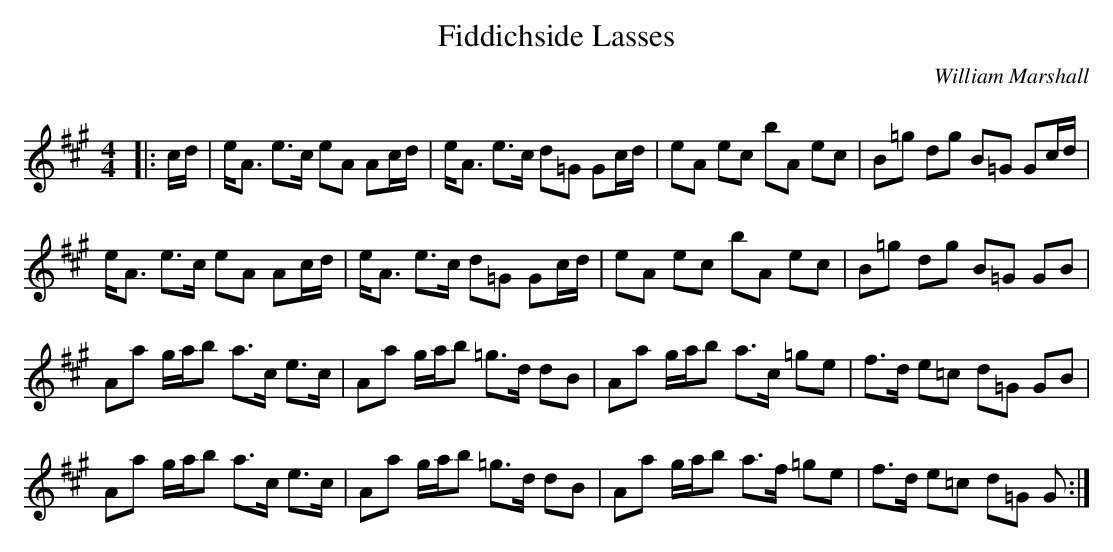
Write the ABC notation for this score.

X:1
T: Fiddichside Lasses
C:William Marshall
Q: 128
K:A
M:4/4
L:1/16
|:cd|eA3 e3c e2A2 A2cd|eA3 e3c d2=G2 G2cd|e2A2 e2c2 b2A2 e2c2|B2=g2 d2g2 B2=G2 G2cd|
eA3 e3c e2A2 A2cd|eA3 e3c d2=G2 G2cd|e2A2 e2c2 b2A2 e2c2|B2=g2 d2g2 B2=G2 G2B2|
A2a2 gab2 a3c e3c|A2a2 gab2 =g3d d2B2|A2a2 gab2 a3c =g2e2|f3d e2=c2 d2=G2 G2B2|
A2a2 gab2 a3c e3c|A2a2 gab2 =g3d d2B2|A2a2 gab2 a3f =g2e2|f3d e2=c2 d2=G2 G2:|
